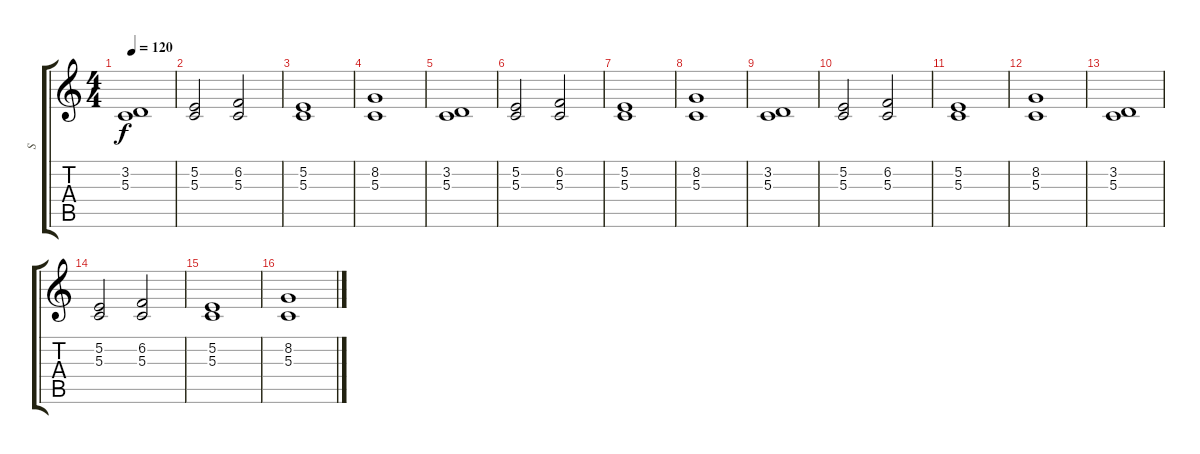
\track ("  S" "  S") {instrument clarinet}
\staff {score tabs}
\tuning (E4 B3 G3 D3 A2 E2) {hide}
\ts (4 4)
\tempo 120
\clef g2
\ks c
(3.2 5.3).1{dy f} |
(5.2 5.3).2 (6.2 5.3).2 |
(5.2 5.3).1 |
(8.2 5.3).1 |
(3.2 5.3).1 |
(5.2 5.3).2 (6.2 5.3).2 |
(5.2 5.3).1 |
(8.2 5.3).1 |
(3.2 5.3).1 |
(5.2 5.3).2 (6.2 5.3).2 |
(5.2 5.3).1 |
(8.2 5.3).1 |
(3.2 5.3).1 |
(5.2 5.3).2 (6.2 5.3).2 |
(5.2 5.3).1 |
(8.2 5.3).1
